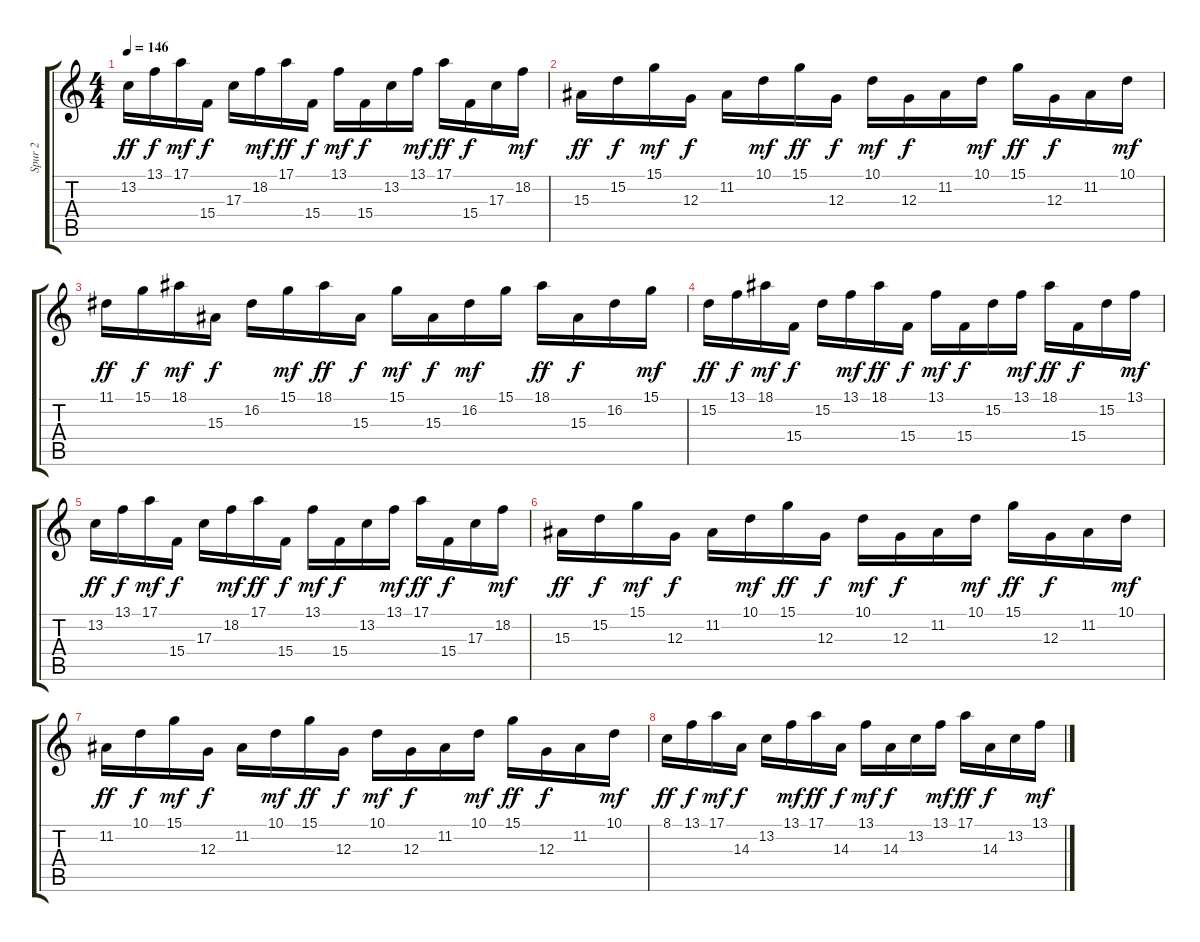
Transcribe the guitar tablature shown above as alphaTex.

\track ("Spur 2" "Spur 2") {instrument lead2sawtooth}
\staff {score tabs}
\tuning (E4 B3 G3 D3 A2 E2) {hide}
\ts (4 4)
\tempo 146
\clef g2
\ks c
13.2.16{dy ff balance 0} 13.1.16{dy f balance 1} 17.1.16{dy mf balance 2} 15.4.16{dy f balance 3} 17.3.16{balance 4} 18.2.16{dy mf balance 5} 17.1.16{dy ff balance 6} 15.4.16{dy f balance 7} 13.1.16{dy mf balance 8} 15.4.16{dy f balance 9} 13.2.16{balance 10} 13.1.16{dy mf balance 11} 17.1.16{dy ff balance 12} 15.4.16{dy f balance 13} 17.3.16{balance 14} 18.2.16{dy mf balance 14} |
15.3.16{dy ff balance 16} 15.2.16{dy f balance 15} 15.1.16{dy mf balance 14} 12.3.16{dy f balance 13} 11.2.16{balance 12} 10.1.16{dy mf balance 11} 15.1.16{dy ff balance 10} 12.3.16{dy f balance 9} 10.1.16{dy mf balance 8} 12.3.16{dy f balance 7} 11.2.16{balance 6} 10.1.16{dy mf balance 5} 15.1.16{dy ff balance 4} 12.3.16{dy f balance 3} 11.2.16{balance 2} 10.1.16{dy mf balance 1} |
11.1.16{dy ff balance 0} 15.1.16{dy f balance 0} 18.1.16{dy mf balance 2} 15.3.16{dy f balance 2} 16.2.16{balance 3} 15.1.16{dy mf balance 4} 18.1.16{dy ff balance 5} 15.3.16{dy f balance 6} 15.1.16{dy mf balance 7} 15.3.16{dy f balance 8} 16.2.16{dy mf balance 9} 15.1.16{balance 10} 18.1.16{dy ff balance 11} 15.3.16{dy f balance 12} 16.2.16{balance 13} 15.1.16{dy mf balance 14} |
15.2.16{dy ff balance 16} 13.1.16{dy f balance 14} 18.1.16{dy mf balance 14} 15.4.16{dy f balance 13} 15.2.16{balance 12} 13.1.16{dy mf balance 11} 18.1.16{dy ff balance 10} 15.4.16{dy f balance 9} 13.1.16{dy mf balance 8} 15.4.16{dy f balance 7} 15.2.16{balance 6} 13.1.16{dy mf balance 5} 18.1.16{dy ff balance 4} 15.4.16{dy f balance 3} 15.2.16{balance 2} 13.1.16{dy mf balance 1} |
13.2.16{dy ff balance 0} 13.1.16{dy f balance 1} 17.1.16{dy mf balance 2} 15.4.16{dy f balance 3} 17.3.16{balance 4} 18.2.16{dy mf balance 5} 17.1.16{dy ff balance 6} 15.4.16{dy f balance 7} 13.1.16{dy mf balance 8} 15.4.16{dy f balance 9} 13.2.16{balance 10} 13.1.16{dy mf balance 11} 17.1.16{dy ff balance 12} 15.4.16{dy f balance 12} 17.3.16{balance 14} 18.2.16{dy mf balance 14} |
15.3.16{dy ff balance 16} 15.2.16{dy f balance 15} 15.1.16{dy mf balance 14} 12.3.16{dy f balance 13} 11.2.16{balance 12} 10.1.16{dy mf balance 11} 15.1.16{dy ff balance 10} 12.3.16{dy f balance 9} 10.1.16{dy mf balance 8} 12.3.16{dy f balance 7} 11.2.16{balance 6} 10.1.16{dy mf balance 5} 15.1.16{dy ff balance 4} 12.3.16{dy f balance 3} 11.2.16{balance 2} 10.1.16{dy mf balance 1} |
11.2.16{dy ff balance 0} 10.1.16{dy f balance 1} 15.1.16{dy mf balance 2} 12.3.16{dy f balance 3} 11.2.16{balance 4} 10.1.16{dy mf balance 5} 15.1.16{dy ff balance 6} 12.3.16{dy f balance 7} 10.1.16{dy mf balance 8} 12.3.16{dy f balance 9} 11.2.16{balance 10} 10.1.16{dy mf balance 11} 15.1.16{dy ff balance 12} 12.3.16{dy f balance 13} 11.2.16{balance 14} 10.1.16{dy mf balance 15} |
8.1.16{dy ff balance 16} 13.1.16{dy f balance 15} 17.1.16{dy mf balance 14} 14.3.16{dy f balance 13} 13.2.16{balance 12} 13.1.16{dy mf balance 11} 17.1.16{dy ff balance 10} 14.3.16{dy f balance 9} 13.1.16{dy mf balance 8} 14.3.16{dy f balance 7} 13.2.16{balance 6} 13.1.16{dy mf balance 5} 17.1.16{dy ff balance 4} 14.3.16{dy f balance 3} 13.2.16{balance 2} 13.1.16{dy mf balance 1}
